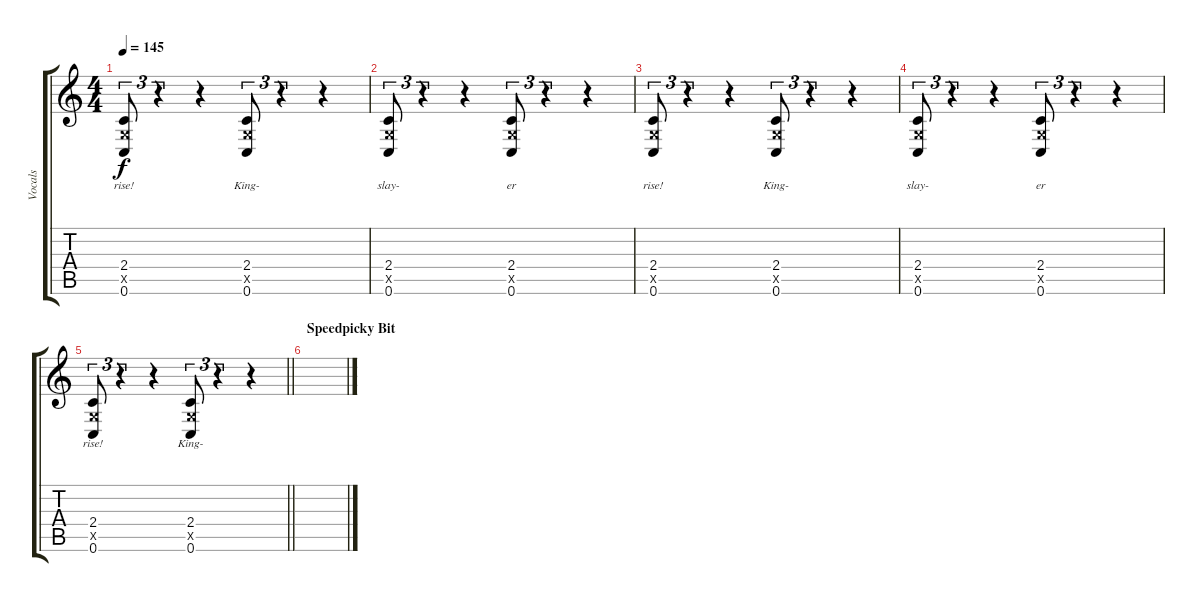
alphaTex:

\track ("Vocals" "Vocals") {instrument overdrivenguitar}
\staff {score tabs}
\tuning (C4 G3 Eb3 Bb2 F2 C2) {hide}
\ts (4 4)
\tempo 145
\clef g2
\ks c
(2.4 2.5{x} 0.6).8{tu (3 2) lyrics (0 "rise!") lyrics (1 "") lyrics (2 "") lyrics (3 "") lyrics (4 "") dy f} r.4{tu (3 2)} r.4 (2.4 2.5{x} 0.6).8{tu (3 2) lyrics (0 "King-") lyrics (1 "") lyrics (2 "") lyrics (3 "") lyrics (4 "")} r.4{tu (3 2)} r.4 |
(2.4 2.5{x} 0.6).8{tu (3 2) lyrics (0 "slay-") lyrics (1 "") lyrics (2 "") lyrics (3 "") lyrics (4 "")} r.4{tu (3 2)} r.4 (2.4 2.5{x} 0.6).8{tu (3 2) lyrics (0 "er") lyrics (1 "") lyrics (2 "") lyrics (3 "") lyrics (4 "")} r.4{tu (3 2)} r.4 |
(2.4 2.5{x} 0.6).8{tu (3 2) lyrics (0 "rise!") lyrics (1 "") lyrics (2 "") lyrics (3 "") lyrics (4 "")} r.4{tu (3 2)} r.4 (2.4 2.5{x} 0.6).8{tu (3 2) lyrics (0 "King-") lyrics (1 "") lyrics (2 "") lyrics (3 "") lyrics (4 "")} r.4{tu (3 2)} r.4 |
(2.4 2.5{x} 0.6).8{tu (3 2) lyrics (0 "slay-") lyrics (1 "") lyrics (2 "") lyrics (3 "") lyrics (4 "")} r.4{tu (3 2)} r.4 (2.4 2.5{x} 0.6).8{tu (3 2) lyrics (0 "er") lyrics (1 "") lyrics (2 "") lyrics (3 "") lyrics (4 "")} r.4{tu (3 2)} r.4 |
\barLineRight lightlight
(2.4 2.5{x} 0.6).8{tu (3 2) lyrics (0 "rise!") lyrics (1 "") lyrics (2 "") lyrics (3 "") lyrics (4 "")} r.4{tu (3 2)} r.4 (2.4 2.5{x} 0.6).8{tu (3 2) lyrics (0 "King-") lyrics (1 "") lyrics (2 "") lyrics (3 "") lyrics (4 "")} r.4{tu (3 2)} r.4 |
\section ("" "Speedpicky Bit")
